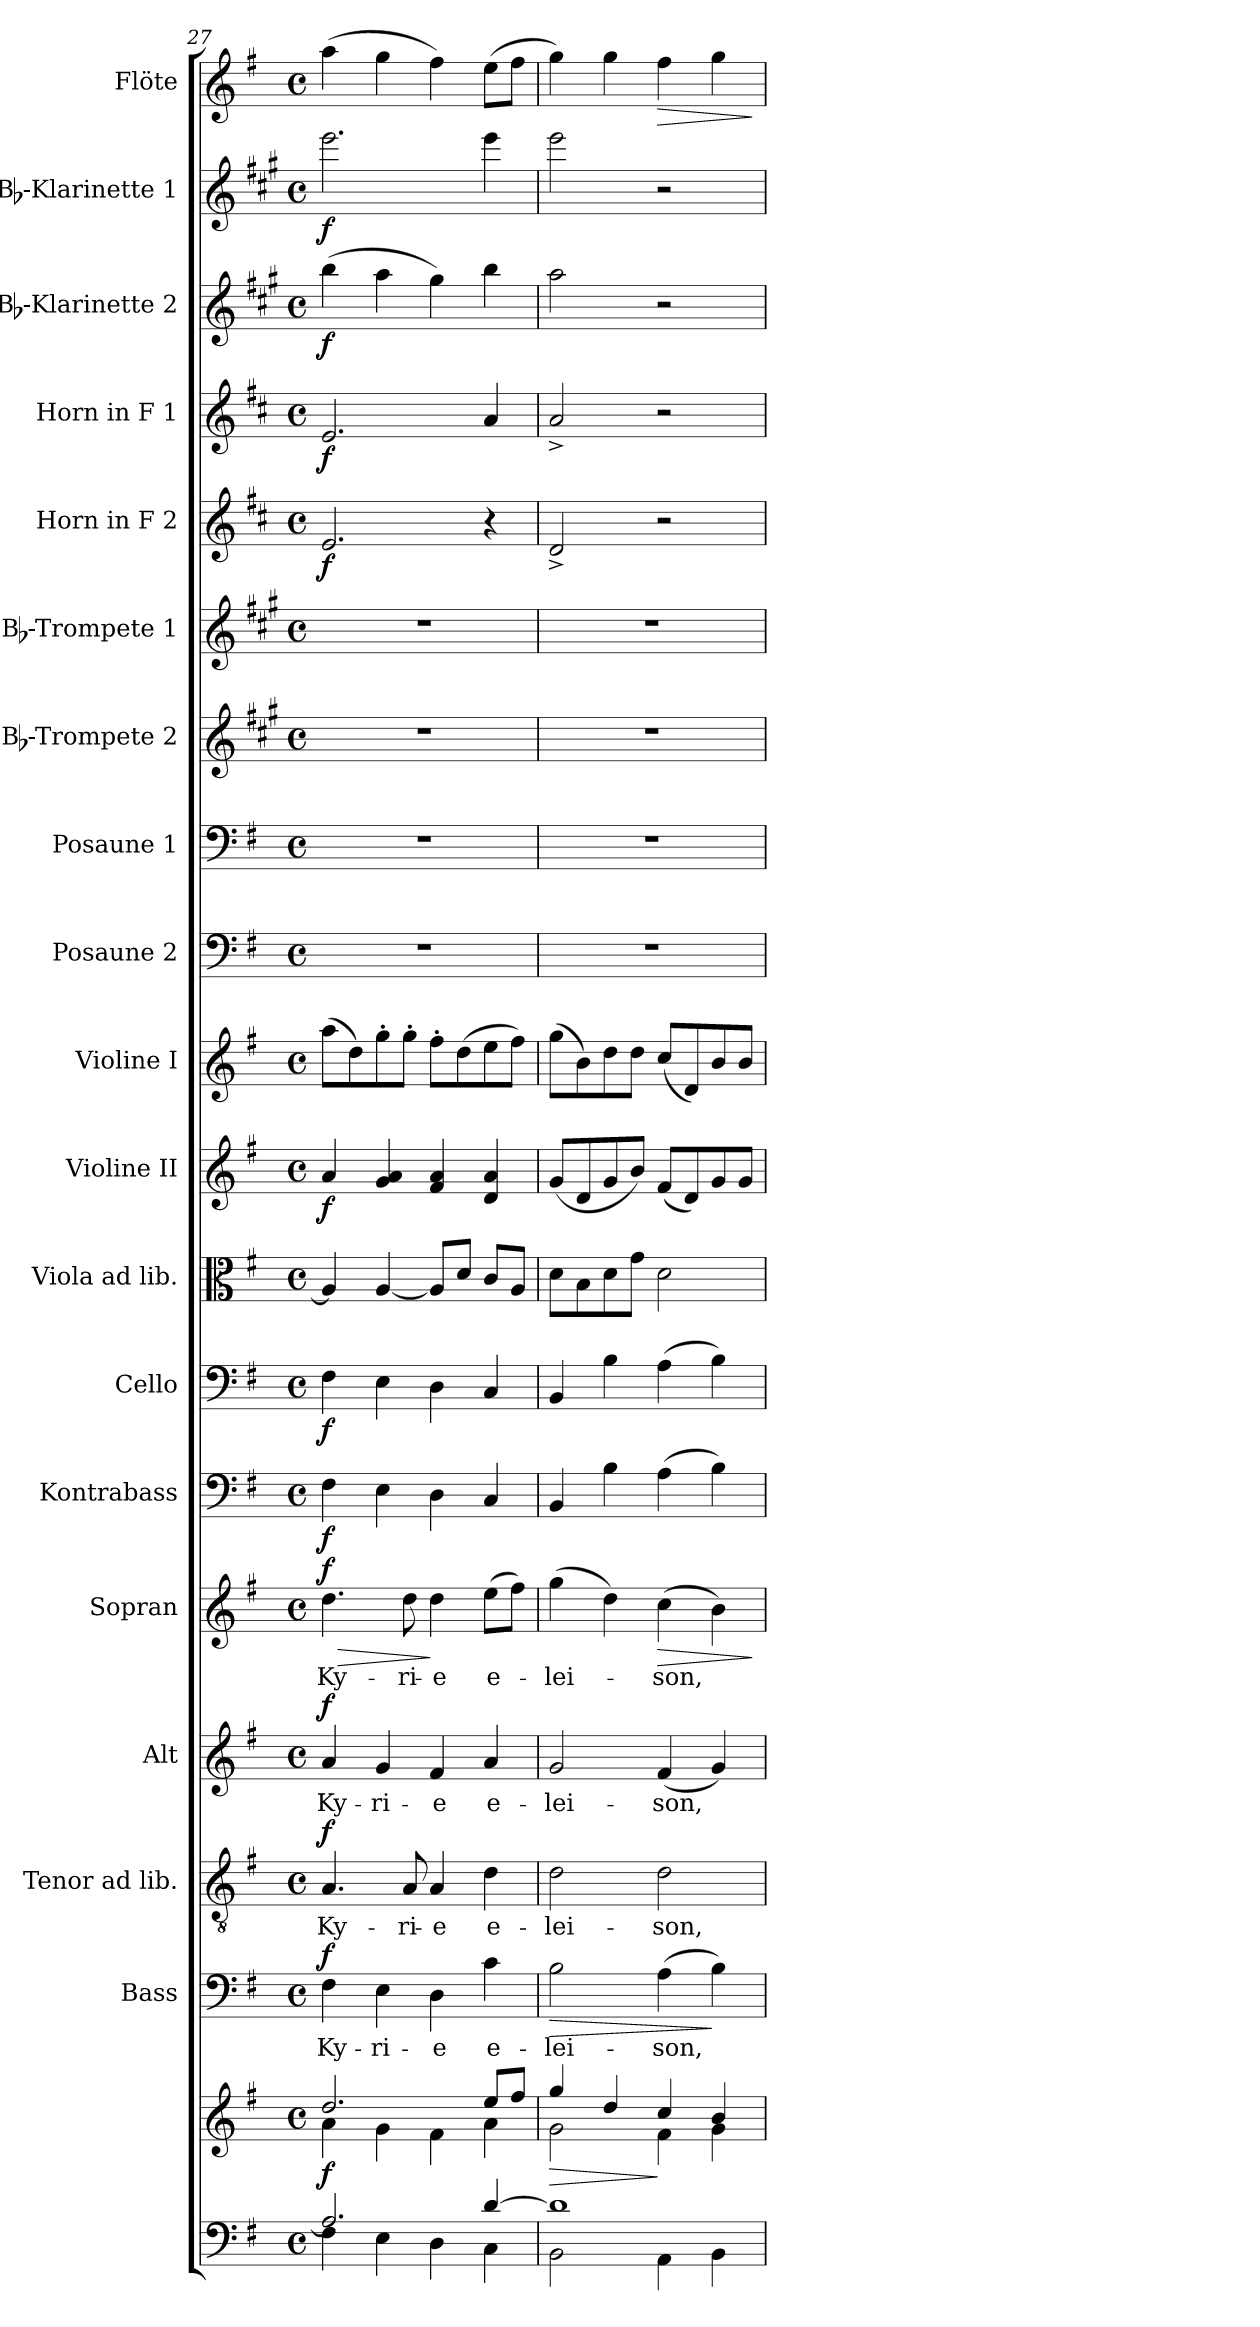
**kern	**kern	**dynam	**kern	**text	**dynam	**kern	**text	**dynam	**kern	**text	**dynam	**kern	**text	**dynam	**kern	**dynam	**kern	**dynam	**kern	**kern	**dynam	**kern	**kern	**kern	**kern	**kern	**kern	**dynam	**kern	**dynam	**kern	**dynam	**kern	**dynam	**kern	**dynam
*part19	*part19	*part19	*part18	*part18	*part18	*part17	*part17	*part17	*part16	*part16	*part16	*part15	*part15	*part15	*part14	*part14	*part13	*part13	*part12	*part11	*part11	*part10	*part9	*part8	*part7	*part6	*part5	*part5	*part4	*part4	*part3	*part3	*part2	*part2	*part1	*part1
*staff20	*staff19	*staff19/20	*staff18	*staff18	*staff18	*staff17	*staff17	*staff17	*staff16	*staff16	*staff16	*staff15	*staff15	*staff15	*staff14	*staff14	*staff13	*staff13	*staff12	*staff11	*staff11	*staff10	*staff9	*staff8	*staff7	*staff6	*staff5	*staff5	*staff4	*staff4	*staff3	*staff3	*staff2	*staff2	*staff1	*staff1
*	*	*	*I"Bass	*	*	*I"Tenor ad lib.	*	*	*I"Alt	*	*	*I"Sopran	*	*	*I"Kontrabass	*	*I"Cello	*	*I"Viola ad lib.	*I"Violine II	*	*I"Violine I	*I"Posaune 2	*I"Posaune 1	*I"Bb-Trompete 2	*I"Bb-Trompete 1	*I"Horn in F 2	*	*I"Horn in F 1	*	*I"Bb-Klarinette 2	*	*I"Bb-Klarinette 1	*	*I"Flöte	*
*	*	*	*I'B.	*	*	*I'T.	*	*	*I'A.	*	*	*I'S.	*	*	*I'Kb.	*	*	*	*I'Vla.	*I'Vl. II	*	*I'Vl. I	*I'Pos. 2	*I'Pos. 1	*I'Bb Trp. 2	*I'Bb Trp. 1	*	*	*	*	*I'Bb Kl. 2	*	*I'Bb Kl. 1	*	*I'Fl.	*
*clefF4	*clefG2	*	*clefF4	*	*	*clefGv2	*	*	*clefG2	*	*	*clefG2	*	*	*clefF4	*	*clefF4	*	*clefC3	*clefG2	*	*clefG2	*clefF4	*clefF4	*clefG2	*clefG2	*clefG2	*	*clefG2	*	*clefG2	*	*clefG2	*	*clefG2	*
*	*	*	*	*	*	*	*	*	*	*	*	*	*	*	*ITrd7c12	*	*	*	*	*	*	*	*	*	*ITrd1c2	*ITrd1c2	*ITrd4c7	*	*ITrd4c7	*	*ITrd1c2	*	*ITrd1c2	*	*	*
*k[f#]	*k[f#]	*	*k[f#]	*	*	*k[f#]	*	*	*k[f#]	*	*	*k[f#]	*	*	*k[f#]	*	*k[f#]	*	*k[f#]	*k[f#]	*	*k[f#]	*k[f#]	*k[f#]	*k[f#]	*k[f#]	*k[f#]	*	*k[f#]	*	*k[f#]	*	*k[f#]	*	*k[f#]	*
*G:	*G:	*	*G:	*	*	*G:	*	*	*G:	*	*	*G:	*	*	*G:	*	*G:	*	*G:	*G:	*	*G:	*G:	*G:	*G:	*G:	*G:	*	*G:	*	*G:	*	*G:	*	*G:	*
*M4/4	*M4/4	*	*M4/4	*	*	*M4/4	*	*	*M4/4	*	*	*M4/4	*	*	*M4/4	*	*M4/4	*	*M4/4	*M4/4	*	*M4/4	*M4/4	*M4/4	*M4/4	*M4/4	*M4/4	*	*M4/4	*	*M4/4	*	*M4/4	*	*M4/4	*
*met(c)	*met(c)	*	*met(c)	*	*	*met(c)	*	*	*met(c)	*	*	*met(c)	*	*	*met(c)	*	*met(c)	*	*met(c)	*met(c)	*	*met(c)	*met(c)	*met(c)	*met(c)	*met(c)	*met(c)	*	*met(c)	*	*met(c)	*	*met(c)	*	*met(c)	*
=27	=27	=27	=27	=27	=27	=27	=27	=27	=27	=27	=27	=27	=27	=27	=27	=27	=27	=27	=27	=27	=27	=27	=27	=27	=27	=27	=27	=27	=27	=27	=27	=27	=27	=27	=27	=27
*^	*^	*	*	*	*	*	*	*	*	*	*	*	*	*	*	*	*	*	*	*	*	*	*	*	*	*	*	*	*	*	*	*	*	*	*	*
!	!	!	!	!LO:DY:b	!	!LO:LY:b	!LO:DY:a	!	!LO:LY:b	!LO:DY:a	!	!LO:LY:b	!LO:DY:a	!	!LO:LY:b	!LO:HP:b	!	!	!	!	!	!	!	!	!	!	!	!	!	!	!	!	!	!	!	!	!	!
!	!	!	!	!	!	!	!	!	!	!	!	!	!	!	!	!LO:DY:n=1:a	!	!LO:DY:b	!	!LO:DY:b	!	!	!LO:DY:b	!	!	!	!	!	!	!LO:DY:b	!	!LO:DY:b	!	!LO:DY:b	!	!LO:DY:b	!	!
2.A/]	4F#\	2.dd/	4a\	f	4F#\	Ky-	f	4.A/	Ky-	f	4a/	Ky-	f	4.dd\	Ky-	> f	4FF#\	f	4F#\	f	4A/]	4a/	f	(>8aa\L	1r	1r	1r	1r	2.A/	f	2.A/	f	(>4aa\	f	2.ddd\	f	(>4aa\	.
.	.	.	.	.	.	.	.	.	.	.	.	.	.	.	.	.	.	.	.	.	.	.	.	8dd\)	.	.	.	.	.	.	.	.	.	.	.	.	.	.
!	!	!	!	!	!	!LO:LY:b	!	!	!	!	!	!LO:LY:b	!	!	!	!	!	!	!	!	!	!	!	!	!	!	!	!	!	!	!	!	!	!	!	!	!	!
.	4E\	.	4g\	.	4E\	-ri-	.	.	.	.	4g/	-ri-	.	.	.	.	4EE\	.	4E\	.	[4A/	4g/ 4a/	.	8gg'>\	.	.	.	.	.	.	.	.	4gg\	.	.	.	4gg\	.
!	!	!	!	!	!	!	!	!	!LO:LY:b	!	!	!	!	!	!LO:LY:b	!	!	!	!	!	!	!	!	!	!	!	!	!	!	!	!	!	!	!	!	!	!	!
.	.	.	.	.	.	.	.	8A/	-ri-	.	.	.	.	8dd\	-ri-	.	.	.	.	.	.	.	.	8gg'>\J	.	.	.	.	.	.	.	.	.	.	.	.	.	.
!	!	!	!	!	!	!LO:LY:b	!	!	!LO:LY:b	!	!	!LO:LY:b	!	!	!LO:LY:b	!	!	!	!	!	!	!	!	!	!	!	!	!	!	!	!	!	!	!	!	!	!	!
.	4D\	.	4f#\	.	4D\	-e	.	4A/	-e	.	4f#/	-e	.	4dd\	-e	]	4DD\	.	4D\	.	8A/L]	4f#/ 4a/	.	8ff#'>\L	.	.	.	.	.	.	.	.	4ff#\)	.	.	.	4ff#\)	.
.	.	.	.	.	.	.	.	.	.	.	.	.	.	.	.	.	.	.	.	.	8d/J	.	.	(>8dd\	.	.	.	.	.	.	.	.	.	.	.	.	.	.
!	!	!	!	!	!	!LO:LY:b	!	!	!LO:LY:b	!	!	!LO:LY:b	!	!	!LO:LY:b	!	!	!	!	!	!	!	!	!	!	!	!	!	!	!	!	!	!	!	!	!	!	!
[>4d/	4C\	8ee/L	4a\	.	4c\	e-	.	4d\	e-	.	4a/	e-	.	(>8ee\L	e-	.	4CC/	.	4C/	.	8c/L	4d/ 4a/	.	8ee\	.	.	.	.	4r	.	4d/	.	4aa\	.	4ddd\	.	(>8ee\L	.
.	.	8ff#/J	.	.	.	.	.	.	.	.	.	.	.	8ff#\J)	.	.	.	.	.	.	8A/J	.	.	8ff#\J)	.	.	.	.	.	.	.	.	.	.	.	.	8ff#\J	.
!!LO:PB:g=z
=28	=28	=28	=28	=28	=28	=28	=28	=28	=28	=28	=28	=28	=28	=28	=28	=28	=28	=28	=28	=28	=28	=28	=28	=28	=28	=28	=28	=28	=28	=28	=28	=28	=28	=28	=28	=28	=28	=28
!	!	!	!	!LO:HP:b	!	!LO:LY:b	!LO:HP:b	!	!LO:LY:b	!	!	!LO:LY:b	!	!	!LO:LY:b	!	!	!	!	!	!	!	!	!	!	!	!	!	!	!	!	!	!	!	!	!	!	!
1d]	2BB\	4gg/	2g\	>	2B\	-lei-	>	2d\	-lei-	.	2g/	-lei-	.	(>4gg\	-lei-	.	4BBB/	.	4BB/	.	8d\L	(<8g/L	.	(>8gg\L	1r	1r	1r	1r	2G^</	.	2d^</	.	2gg\	.	2ddd\	.	4gg\)	.
.	.	.	.	.	.	.	.	.	.	.	.	.	.	.	.	.	.	.	.	.	8B\	8d/	.	8b\)	.	.	.	.	.	.	.	.	.	.	.	.	.	.
.	.	4dd/	.	.	.	.	.	.	.	.	.	.	.	4dd\)	.	.	4BB\	.	4B\	.	8d\	8g/	.	8dd\	.	.	.	.	.	.	.	.	.	.	.	.	4gg\	.
.	.	.	.	.	.	.	.	.	.	.	.	.	.	.	.	.	.	.	.	.	8g\J	8b/J)	.	8dd\J	.	.	.	.	.	.	.	.	.	.	.	.	.	.
!	!	!	!	!	!	!LO:LY:b	!	!	!LO:LY:b	!	!	!LO:LY:b	!	!	!LO:LY:b	!LO:HP:b	!	!	!	!	!	!	!	!	!	!	!	!	!	!	!	!	!	!	!	!	!	!LO:HP:b
.	4AA\	4cc/	4f#\	]	(>4A\	-son,	.	2d\	-son,	.	(<4f#/	-son,	.	(>4cc\	-son,	>	(>4AA\	.	(>4A\	.	2d\	(<8f#/L	.	(<8cc/L	.	.	.	.	2r	.	2r	.	2r	.	2r	.	4ff#\	>
.	.	.	.	.	.	.	.	.	.	.	.	.	.	.	.	.	.	.	.	.	.	8d/)	.	8d/)	.	.	.	.	.	.	.	.	.	.	.	.	.	.
.	4BB\	4b/	4g\	.	4B\)	.	]	.	.	.	4g/)	.	.	4b\)	.	.	4BB\)	.	4B\)	.	.	8g/	.	8b/	.	.	.	.	.	.	.	.	.	.	.	.	4gg\	.
.	.	.	.	.	.	.	.	.	.	.	.	.	.	.	.	.	.	.	.	.	.	8g/J	.	8b/J	.	.	.	.	.	.	.	.	.	.	.	.	.	.
*v	*v	*	*	*	*	*	*	*	*	*	*	*	*	*	*	*	*	*	*	*	*	*	*	*	*	*	*	*	*	*	*	*	*	*	*	*	*	*
*	*v	*v	*	*	*	*	*	*	*	*	*	*	*	*	*	*	*	*	*	*	*	*	*	*	*	*	*	*	*	*	*	*	*	*	*	*	*
.	.	.	.	.	.	.	.	.	.	.	.	.	.	]	.	.	.	.	.	.	.	.	.	.	.	.	.	.	.	.	.	.	.	.	.	]
=	=	=	=	=	=	=	=	=	=	=	=	=	=	=	=	=	=	=	=	=	=	=	=	=	=	=	=	=	=	=	=	=	=	=	=	=
*-	*-	*-	*-	*-	*-	*-	*-	*-	*-	*-	*-	*-	*-	*-	*-	*-	*-	*-	*-	*-	*-	*-	*-	*-	*-	*-	*-	*-	*-	*-	*-	*-	*-	*-	*-	*-
